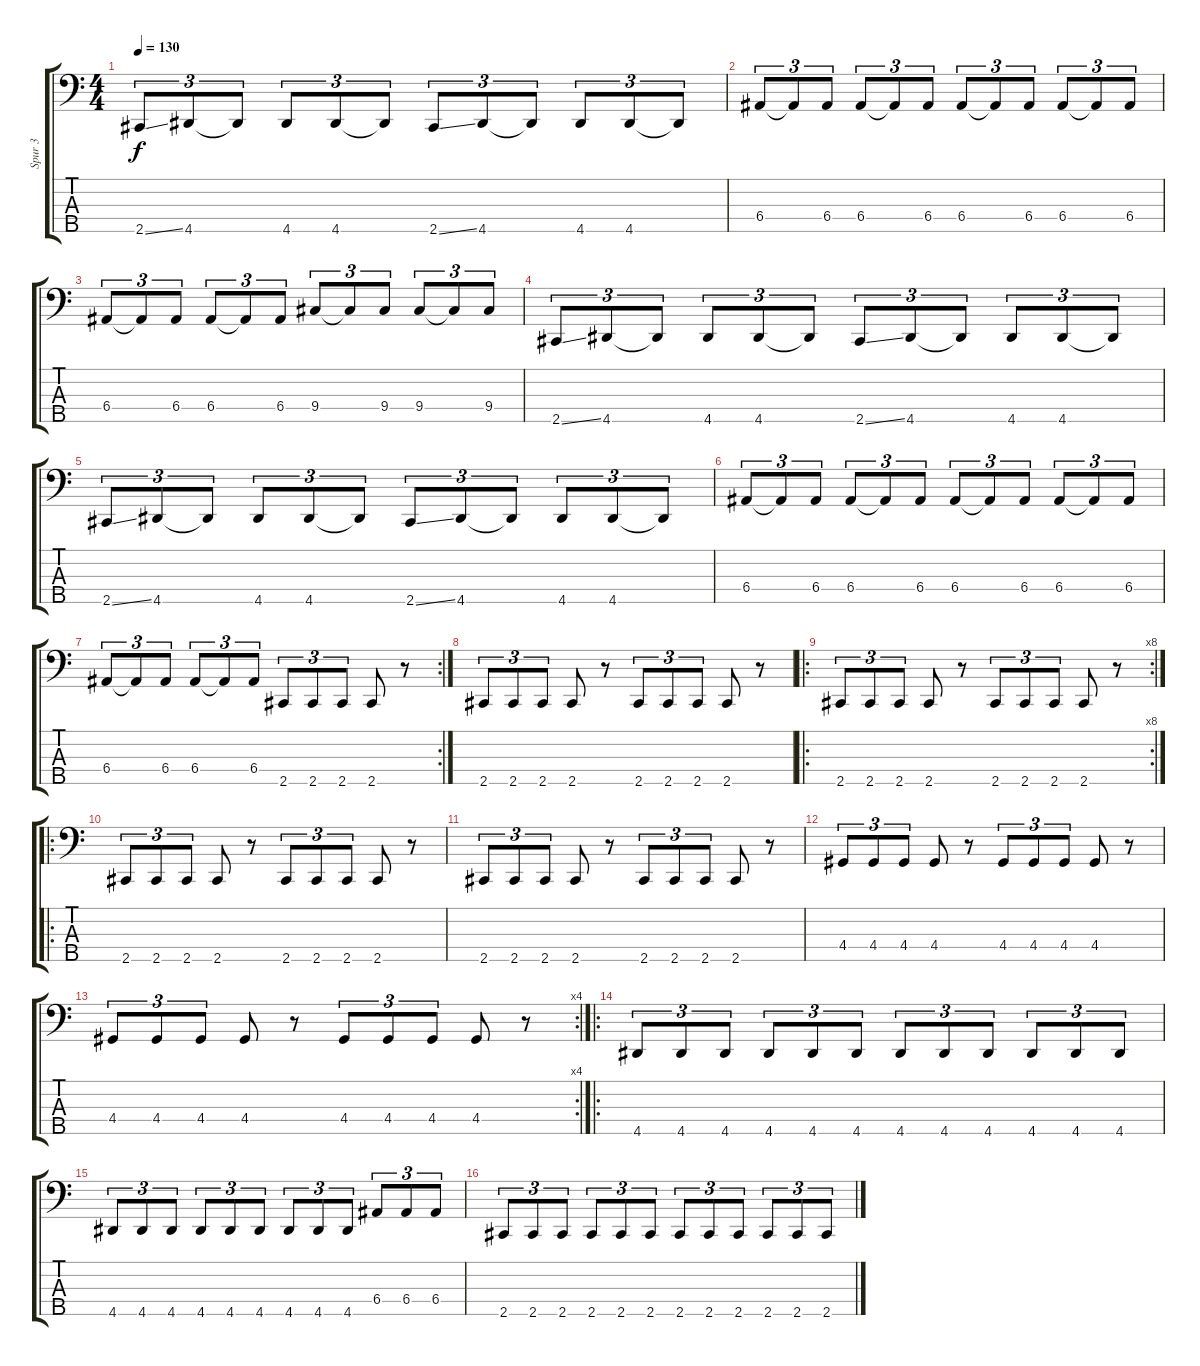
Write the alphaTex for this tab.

\track ("Spur 3" "Spur 3") {instrument electricbassfinger}
\staff {score tabs}
\tuning (Gb2 D2 A1 E1 B0) {hide}
\ts (4 4)
\tempo 130
\clef f4
\ks c
2.5{ss}.8{tu (3 2) dy f} 4.5.8{tu (3 2)} 4.5{t}.8{tu (3 2)} 4.5.8{tu (3 2)} 4.5.8{tu (3 2)} 4.5{t}.8{tu (3 2)} 2.5{ss}.8{tu (3 2)} 4.5.8{tu (3 2)} 4.5{t}.8{tu (3 2)} 4.5.8{tu (3 2)} 4.5.8{tu (3 2)} 4.5{t}.8{tu (3 2)} |
6.4.8{tu (3 2)} 6.4{t}.8{tu (3 2)} 6.4.8{tu (3 2)} 6.4.8{tu (3 2)} 6.4{t}.8{tu (3 2)} 6.4.8{tu (3 2)} 6.4.8{tu (3 2)} 6.4{t}.8{tu (3 2)} 6.4.8{tu (3 2)} 6.4.8{tu (3 2)} 6.4{t}.8{tu (3 2)} 6.4.8{tu (3 2)} |
6.4.8{tu (3 2)} 6.4{t}.8{tu (3 2)} 6.4.8{tu (3 2)} 6.4.8{tu (3 2)} 6.4{t}.8{tu (3 2)} 6.4.8{tu (3 2)} 9.4.8{tu (3 2)} 9.4{t}.8{tu (3 2)} 9.4.8{tu (3 2)} 9.4.8{tu (3 2)} 9.4{t}.8{tu (3 2)} 9.4.8{tu (3 2)} |
2.5{ss}.8{tu (3 2)} 4.5.8{tu (3 2)} 4.5{t}.8{tu (3 2)} 4.5.8{tu (3 2)} 4.5.8{tu (3 2)} 4.5{t}.8{tu (3 2)} 2.5{ss}.8{tu (3 2)} 4.5.8{tu (3 2)} 4.5{t}.8{tu (3 2)} 4.5.8{tu (3 2)} 4.5.8{tu (3 2)} 4.5{t}.8{tu (3 2)} |
2.5{ss}.8{tu (3 2)} 4.5.8{tu (3 2)} 4.5{t}.8{tu (3 2)} 4.5.8{tu (3 2)} 4.5.8{tu (3 2)} 4.5{t}.8{tu (3 2)} 2.5{ss}.8{tu (3 2)} 4.5.8{tu (3 2)} 4.5{t}.8{tu (3 2)} 4.5.8{tu (3 2)} 4.5.8{tu (3 2)} 4.5{t}.8{tu (3 2)} |
6.4.8{tu (3 2)} 6.4{t}.8{tu (3 2)} 6.4.8{tu (3 2)} 6.4.8{tu (3 2)} 6.4{t}.8{tu (3 2)} 6.4.8{tu (3 2)} 6.4.8{tu (3 2)} 6.4{t}.8{tu (3 2)} 6.4.8{tu (3 2)} 6.4.8{tu (3 2)} 6.4{t}.8{tu (3 2)} 6.4.8{tu (3 2)} |
\rc 2
6.4.8{tu (3 2)} 6.4{t}.8{tu (3 2)} 6.4.8{tu (3 2)} 6.4.8{tu (3 2)} 6.4{t}.8{tu (3 2)} 6.4.8{tu (3 2)} 2.5.8{tu (3 2)} 2.5.8{tu (3 2)} 2.5.8{tu (3 2)} 2.5.8 r.8 |
2.5.8{tu (3 2)} 2.5.8{tu (3 2)} 2.5.8{tu (3 2)} 2.5.8 r.8 2.5.8{tu (3 2)} 2.5.8{tu (3 2)} 2.5.8{tu (3 2)} 2.5.8 r.8 |
\ro
\rc 8
2.5.8{tu (3 2)} 2.5.8{tu (3 2)} 2.5.8{tu (3 2)} 2.5.8 r.8 2.5.8{tu (3 2)} 2.5.8{tu (3 2)} 2.5.8{tu (3 2)} 2.5.8 r.8 |
\ro
2.5.8{tu (3 2)} 2.5.8{tu (3 2)} 2.5.8{tu (3 2)} 2.5.8 r.8 2.5.8{tu (3 2)} 2.5.8{tu (3 2)} 2.5.8{tu (3 2)} 2.5.8 r.8 |
2.5.8{tu (3 2)} 2.5.8{tu (3 2)} 2.5.8{tu (3 2)} 2.5.8 r.8 2.5.8{tu (3 2)} 2.5.8{tu (3 2)} 2.5.8{tu (3 2)} 2.5.8 r.8 |
4.4.8{tu (3 2)} 4.4.8{tu (3 2)} 4.4.8{tu (3 2)} 4.4.8 r.8 4.4.8{tu (3 2)} 4.4.8{tu (3 2)} 4.4.8{tu (3 2)} 4.4.8 r.8 |
\rc 4
4.4.8{tu (3 2)} 4.4.8{tu (3 2)} 4.4.8{tu (3 2)} 4.4.8 r.8 4.4.8{tu (3 2)} 4.4.8{tu (3 2)} 4.4.8{tu (3 2)} 4.4.8 r.8 |
\ro
4.5.8{tu (3 2)} 4.5.8{tu (3 2)} 4.5.8{tu (3 2)} 4.5.8{tu (3 2)} 4.5.8{tu (3 2)} 4.5.8{tu (3 2)} 4.5.8{tu (3 2)} 4.5.8{tu (3 2)} 4.5.8{tu (3 2)} 4.5.8{tu (3 2)} 4.5.8{tu (3 2)} 4.5.8{tu (3 2)} |
4.5.8{tu (3 2)} 4.5.8{tu (3 2)} 4.5.8{tu (3 2)} 4.5.8{tu (3 2)} 4.5.8{tu (3 2)} 4.5.8{tu (3 2)} 4.5.8{tu (3 2)} 4.5.8{tu (3 2)} 4.5.8{tu (3 2)} 6.4.8{tu (3 2)} 6.4.8{tu (3 2)} 6.4.8{tu (3 2)} |
2.5.8{tu (3 2)} 2.5.8{tu (3 2)} 2.5.8{tu (3 2)} 2.5.8{tu (3 2)} 2.5.8{tu (3 2)} 2.5.8{tu (3 2)} 2.5.8{tu (3 2)} 2.5.8{tu (3 2)} 2.5.8{tu (3 2)} 2.5.8{tu (3 2)} 2.5.8{tu (3 2)} 2.5.8{tu (3 2)}
